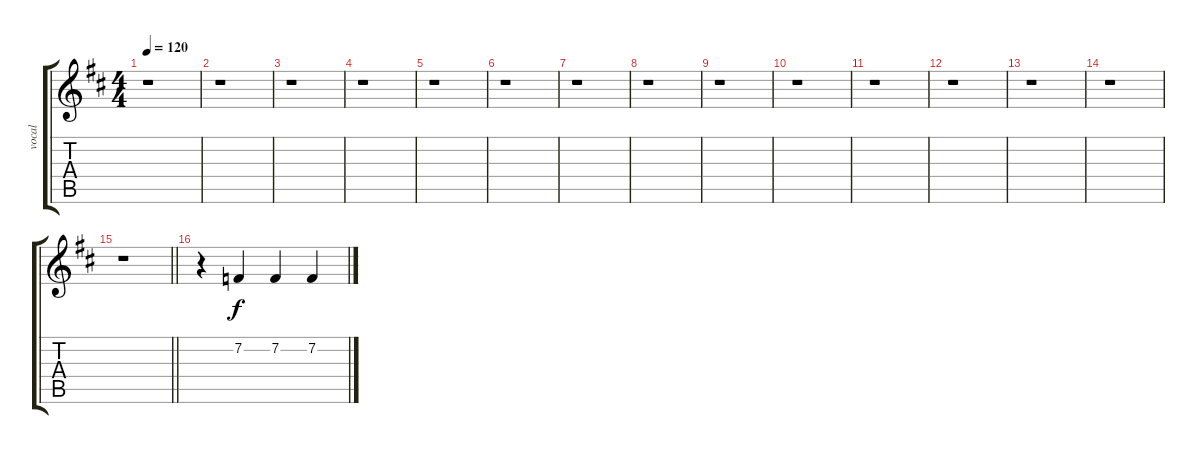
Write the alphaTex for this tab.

\track ("vocal" "vocal") {instrument stringensemble2}
\staff {score tabs}
\tuning (Eb4 Bb3 Gb3 Db3 Ab2 Eb2) {hide}
\ts (4 4)
\tempo 120
\clef g2
\ks bminor
r.1{dy f} |
r.1 |
r.1 |
r.1 |
r.1 |
r.1 |
r.1 |
r.1 |
r.1 |
r.1 |
r.1 |
r.1 |
r.1 |
r.1 |
\barLineRight lightlight
r.1 |
r.4 7.2.4 7.2.4 7.2.4
